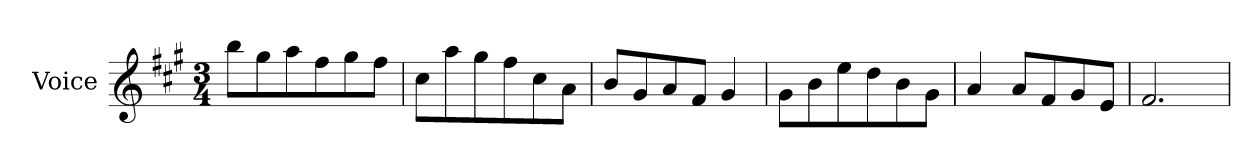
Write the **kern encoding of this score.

**kern
*part1
*staff1
*I"Voice
*I'Voice
*clefG2
*k[f#c#g#]
*M3/4
=1
8bb\L
8gg#\
8aa\
8ff#\
8gg#\
8ff#\J
=2
8cc#\L
8aa\
8gg#\
8ff#\
8cc#\
8a\J
=3
8b/L
8g#/
8a/
8f#/J
4g#/
=4
8g#\L
8b\
8ee\
8dd\
8b\
8g#\J
=5
4a/
8a/L
8f#/
8g#/
8e/J
=6
2.f#/
=
*-
